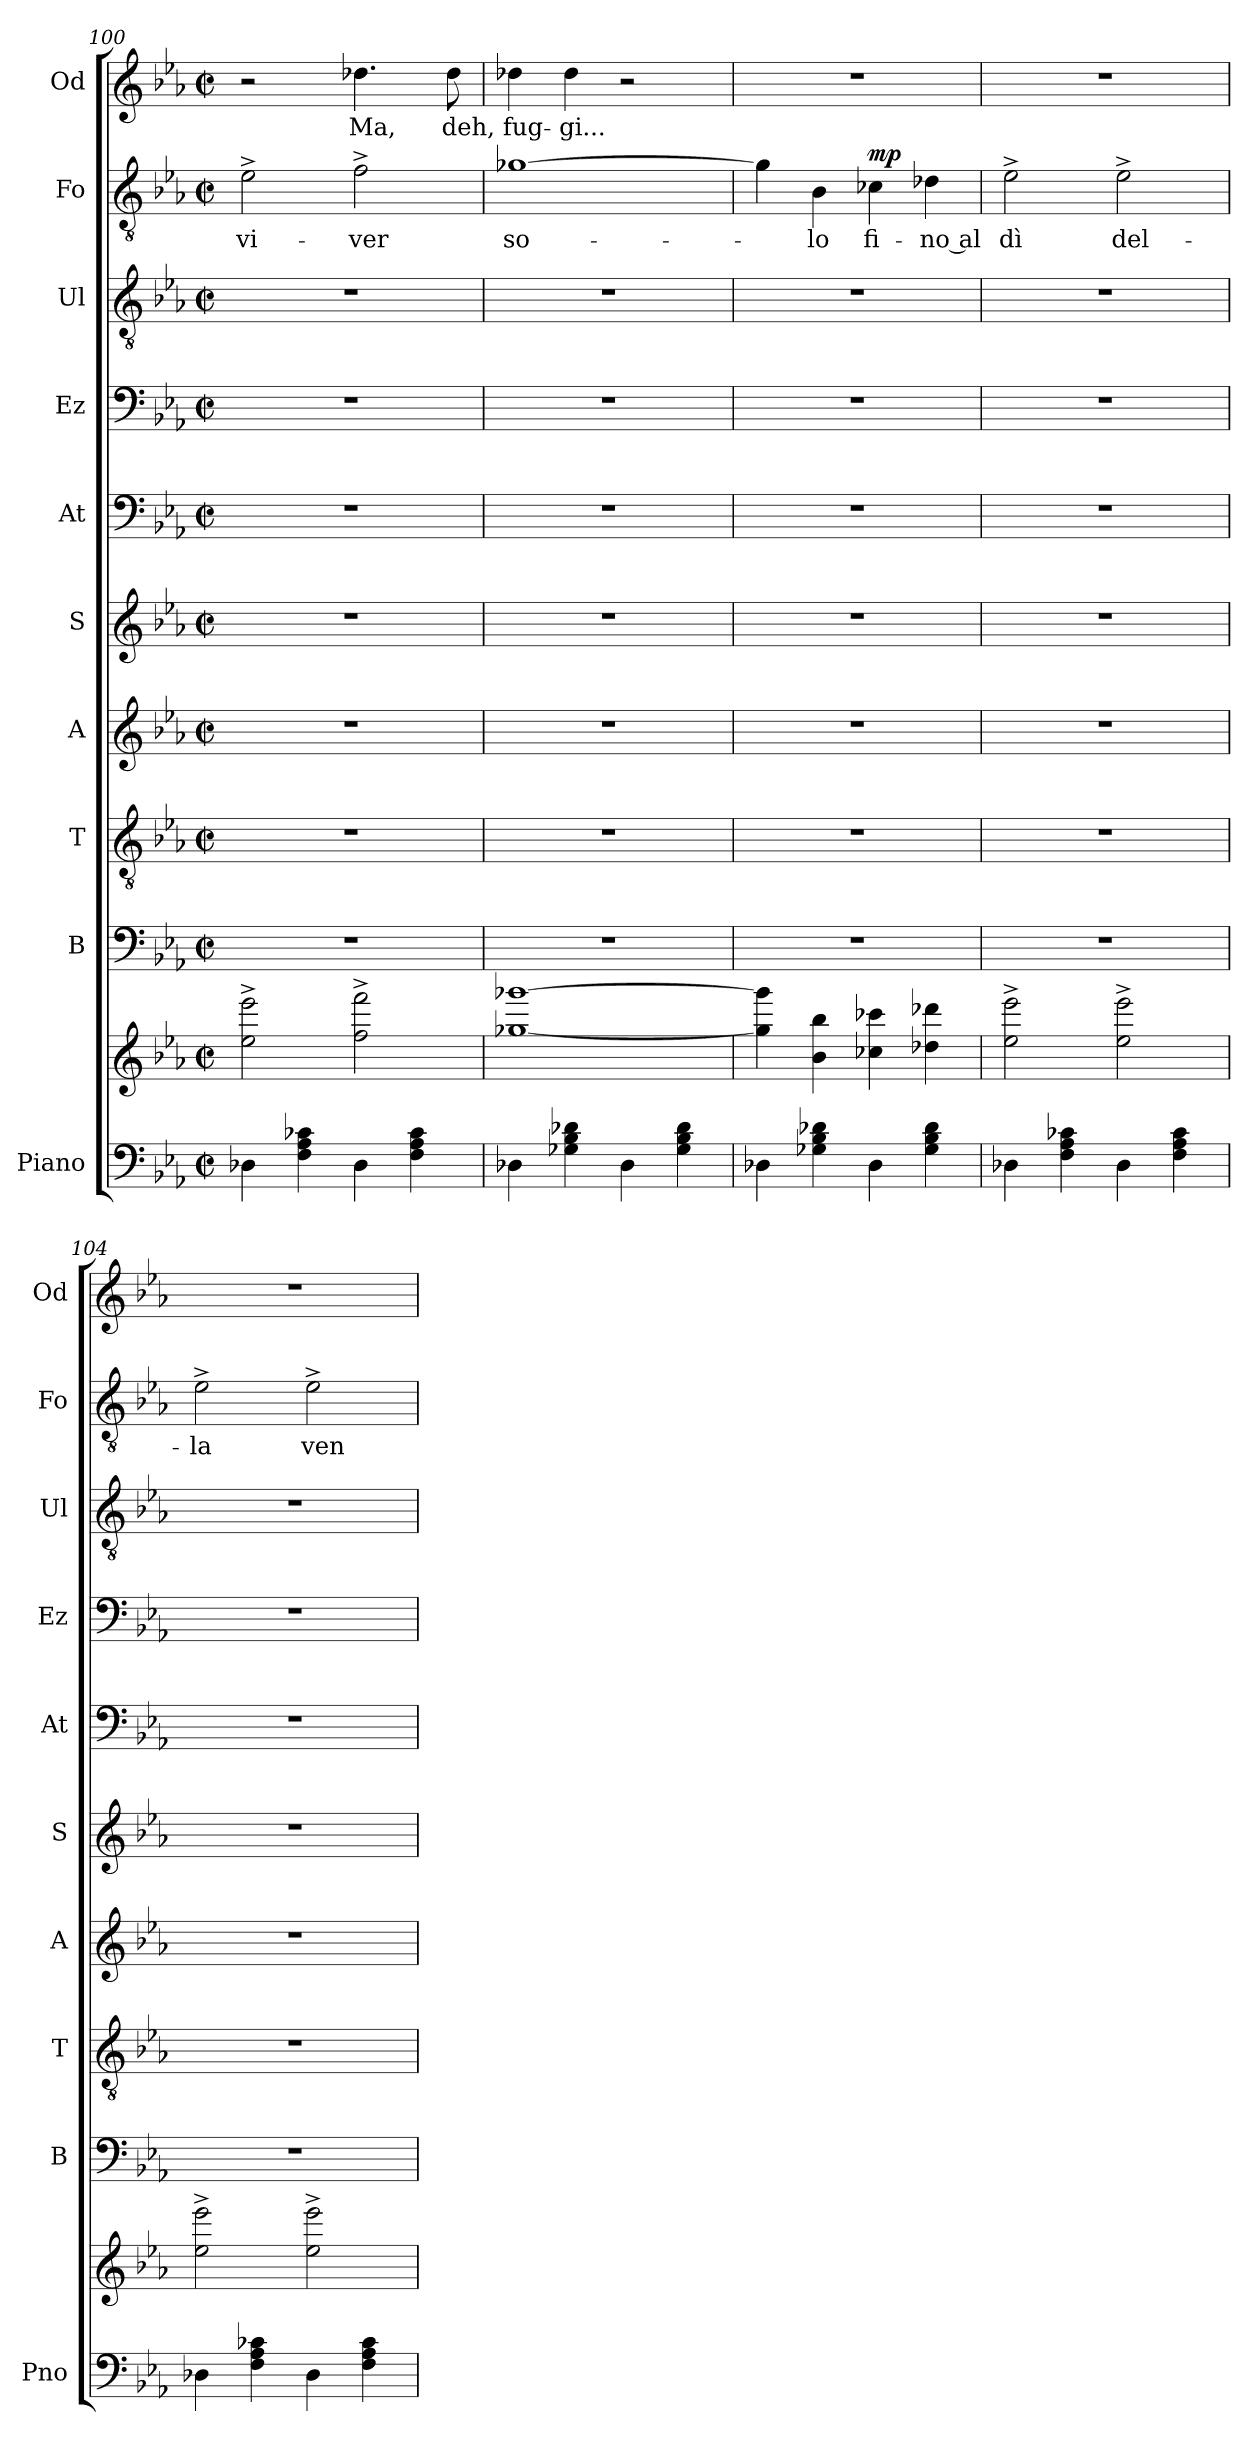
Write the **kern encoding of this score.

**kern	**kern	**kern	**kern	**kern	**kern	**kern	**kern	**kern	**kern	**text	**dynam	**kern	**text
*part10	*part10	*part9	*part8	*part7	*part6	*part5	*part4	*part3	*part2	*part2	*part2	*part1	*part1
*staff11	*staff10	*staff9	*staff8	*staff7	*staff6	*staff5	*staff4	*staff3	*staff2	*staff2	*staff2	*staff1	*staff1
*I"Piano	*	*I"B	*I"T	*I"A	*I"S	*I"At	*I"Ez	*I"Ul	*I"Fo	*	*	*I"Od	*
*I'Pno	*	*I'B	*I'T	*I'A	*I'S	*I'At	*I'Ez	*I'Ul	*I'Fo	*	*	*I'Od	*
*clefF4	*clefG2	*clefF4	*clefGv2	*clefG2	*clefG2	*clefF4	*clefF4	*clefGv2	*clefGv2	*	*	*clefG2	*
*k[b-e-a-]	*k[b-e-a-]	*k[b-e-a-]	*k[b-e-a-]	*k[b-e-a-]	*k[b-e-a-]	*k[b-e-a-]	*k[b-e-a-]	*k[b-e-a-]	*k[b-e-a-]	*	*	*k[b-e-a-]	*
*M2/2	*M2/2	*M2/2	*M2/2	*M2/2	*M2/2	*M2/2	*M2/2	*M2/2	*M2/2	*	*	*M2/2	*
*met(c|)	*met(c|)	*met(c|)	*met(c|)	*met(c|)	*met(c|)	*met(c|)	*met(c|)	*met(c|)	*met(c|)	*	*	*met(c|)	*
=100	=100	=100	=100	=100	=100	=100	=100	=100	=100	=100	=100	=100	=100
!	!	!	!	!	!	!	!	!	!	!LO:LY:b	!	!	!
4D-X\	2ee-\^ 2eee-\^	1r	1r	1r	1r	1r	1r	1r	2e-^\	vi-	.	2r	.
4F\ 4A-\ 4c-X\	.	.	.	.	.	.	.	.	.	.	.	.	.
!	!	!	!	!	!	!	!	!	!	!LO:LY:b	!	!	!LO:LY:b
4D-\	2ff\^ 2fff\^	.	.	.	.	.	.	.	2f^\	-ver	.	4.dd-X\	Ma,
4F\ 4A-\ 4c-\	.	.	.	.	.	.	.	.	.	.	.	.	.
!	!	!	!	!	!	!	!	!	!	!	!	!	!LO:LY:b
.	.	.	.	.	.	.	.	.	.	.	.	8dd-\	deh,
=101	=101	=101	=101	=101	=101	=101	=101	=101	=101	=101	=101	=101	=101
!	!	!	!	!	!	!	!	!	!	!LO:LY:b	!	!	!LO:LY:b
4D-X\	[1gg-X [1ggg-X	1r	1r	1r	1r	1r	1r	1r	[1g-X	so-	.	4dd-X\	fug-
!	!	!	!	!	!	!	!	!	!	!	!	!	!LO:LY:b
4G-X\ 4B-\ 4d-X\	.	.	.	.	.	.	.	.	.	.	.	4dd-\	-gi...
4D-\	.	.	.	.	.	.	.	.	.	.	.	2r	.
4G-\ 4B-\ 4d-\	.	.	.	.	.	.	.	.	.	.	.	.	.
!!LO:LB:g=z
=102	=102	=102	=102	=102	=102	=102	=102	=102	=102	=102	=102	=102	=102
4D-X\	4gg-\] 4ggg-\]	1r	1r	1r	1r	1r	1r	1r	4g-\]	.	.	1r	.
!	!	!	!	!	!	!	!	!	!	!LO:LY:b	!	!	!
4G-X\ 4B-\ 4d-X\	4b-\ 4bb-\	.	.	.	.	.	.	.	4B-\	-lo	.	.	.
!	!	!	!	!	!	!	!	!	!	!LO:LY:b	!LO:DY:a	!	!
4D-\	4cc-X\ 4ccc-X\	.	.	.	.	.	.	.	4c-X\	fi-	mp	.	.
!	!	!	!	!	!	!	!	!	!	!LO:LY:b	!	!	!
4G-\ 4B-\ 4d-\	4dd-X\ 4ddd-X\	.	.	.	.	.	.	.	4d-X\	-no al	.	.	.
=103	=103	=103	=103	=103	=103	=103	=103	=103	=103	=103	=103	=103	=103
!	!	!	!	!	!	!	!	!	!	!LO:LY:b	!	!	!
4D-X\	2ee-\^ 2eee-\^	1r	1r	1r	1r	1r	1r	1r	2e-^\	dì	.	1r	.
4F\ 4A-\ 4c-X\	.	.	.	.	.	.	.	.	.	.	.	.	.
!	!	!	!	!	!	!	!	!	!	!LO:LY:b	!	!	!
4D-\	2ee-\^ 2eee-\^	.	.	.	.	.	.	.	2e-^\	del-	.	.	.
4F\ 4A-\ 4c-\	.	.	.	.	.	.	.	.	.	.	.	.	.
=104	=104	=104	=104	=104	=104	=104	=104	=104	=104	=104	=104	=104	=104
!	!	!	!	!	!	!	!	!	!	!LO:LY:b	!	!	!
4D-X\	2ee-\^ 2eee-\^	1r	1r	1r	1r	1r	1r	1r	2e-^\	-la	.	1r	.
4F\ 4A-\ 4c-X\	.	.	.	.	.	.	.	.	.	.	.	.	.
!	!	!	!	!	!	!	!	!	!	!LO:LY:b	!	!	!
4D-\	2ee-\^ 2eee-\^	.	.	.	.	.	.	.	2e-^\	ven-	.	.	.
4F\ 4A-\ 4c-\	.	.	.	.	.	.	.	.	.	.	.	.	.
=	=	=	=	=	=	=	=	=	=	=	=	=	=
*-	*-	*-	*-	*-	*-	*-	*-	*-	*-	*-	*-	*-	*-
